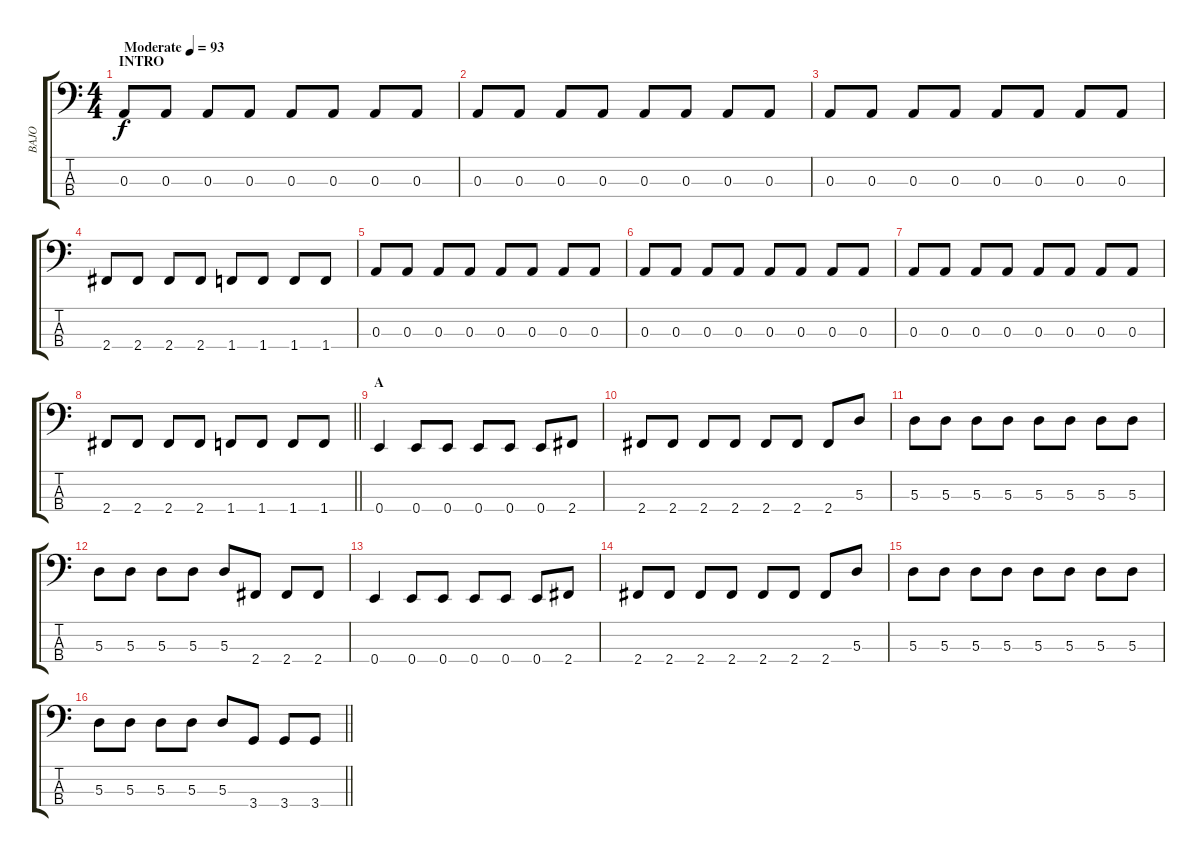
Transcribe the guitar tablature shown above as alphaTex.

\track ("BAJO" "BAJO") {instrument electricbassfinger}
\staff {score tabs}
\tuning (G2 D2 A1 E1) {hide}
\ts (4 4)
\section ("" "INTRO")
\tempo (93 "Moderate")
\clef f4
\ks c
0.3.8{dy f instrument electricbassfinger} 0.3.8 0.3.8 0.3.8 0.3.8 0.3.8 0.3.8 0.3.8 |
0.3.8 0.3.8 0.3.8 0.3.8 0.3.8 0.3.8 0.3.8 0.3.8 |
0.3.8 0.3.8 0.3.8 0.3.8 0.3.8 0.3.8 0.3.8 0.3.8 |
2.4.8 2.4.8 2.4.8 2.4.8 1.4.8 1.4.8 1.4.8 1.4.8 |
0.3.8 0.3.8 0.3.8 0.3.8 0.3.8 0.3.8 0.3.8 0.3.8 |
0.3.8 0.3.8 0.3.8 0.3.8 0.3.8 0.3.8 0.3.8 0.3.8 |
0.3.8 0.3.8 0.3.8 0.3.8 0.3.8 0.3.8 0.3.8 0.3.8 |
\barLineRight lightlight
2.4.8 2.4.8 2.4.8 2.4.8 1.4.8 1.4.8 1.4.8 1.4.8 |
\section ("" "A")
0.4.4 0.4.8 0.4.8 0.4.8 0.4.8 0.4.8 2.4.8 |
2.4.8 2.4.8 2.4.8 2.4.8 2.4.8 2.4.8 2.4.8 5.3.8 |
5.3.8 5.3.8 5.3.8 5.3.8 5.3.8 5.3.8 5.3.8 5.3.8 |
5.3.8 5.3.8 5.3.8 5.3.8 5.3.8 2.4.8 2.4.8 2.4.8 |
0.4.4 0.4.8 0.4.8 0.4.8 0.4.8 0.4.8 2.4.8 |
2.4.8 2.4.8 2.4.8 2.4.8 2.4.8 2.4.8 2.4.8 5.3.8 |
5.3.8 5.3.8 5.3.8 5.3.8 5.3.8 5.3.8 5.3.8 5.3.8 |
\barLineRight lightlight
5.3.8 5.3.8 5.3.8 5.3.8 5.3.8 3.4.8 3.4.8 3.4.8
